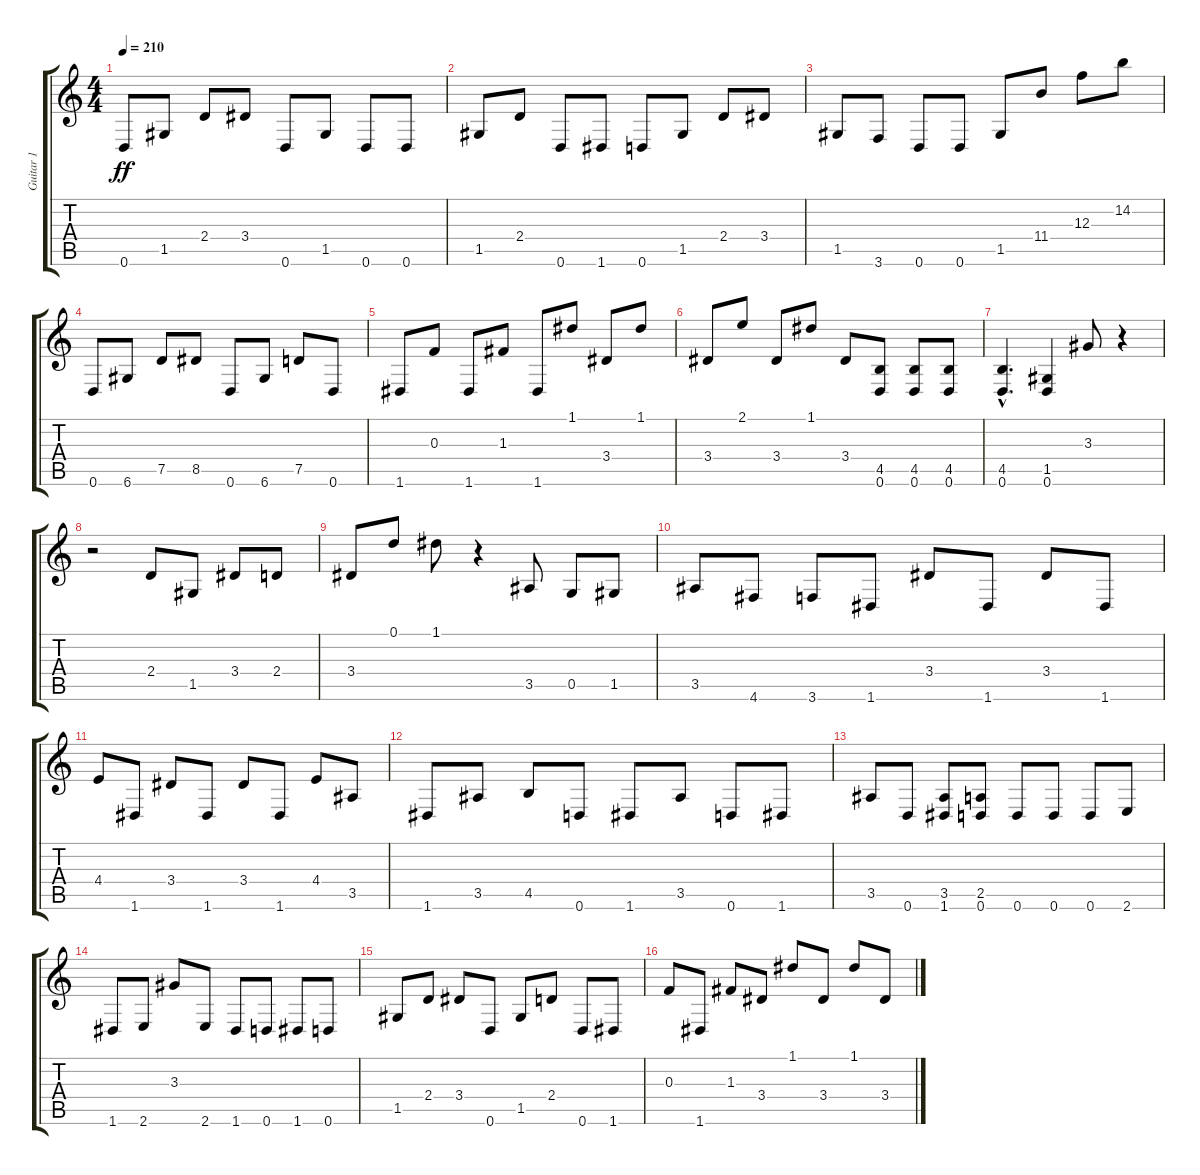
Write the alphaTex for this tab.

\track ("Guitar 1" "Guitar 1") {instrument distortionguitar}
\staff {score tabs}
\tuning (D4 A3 F3 C3 G2 D2) {hide}
\ts (4 4)
\tempo 210
\clef g2
\ks c
0.6.8{dy ff instrument distortionguitar} 1.5.8 2.4.8 3.4.8 0.6.8 1.5.8 0.6.8 0.6.8 |
1.5.8 2.4.8 0.6.8 1.6.8 0.6.8 1.5.8 2.4.8 3.4.8 |
1.5.8 3.6.8 0.6.8 0.6.8 1.5.8 11.4.8 12.3.8 14.2.8 |
0.6.8 6.6.8 7.5.8 8.5.8 0.6.8 6.6.8 7.5.8 0.6.8 |
1.6.8 0.3.8 1.6.8 1.3.8 1.6.8 1.1.8 3.4.8 1.1.8 |
3.4.8 2.1.8 3.4.8 1.1.8 3.4.8 (4.5 0.6).8 (4.5 0.6).8 (4.5 0.6).8 |
(4.5{hac} 0.6{hac}).4{d} (1.5 0.6).4 3.3.8 r.4 |
r.2 2.4.8 1.5.8 3.4.8 2.4.8 |
3.4.8 0.1.8 1.1.8 r.4 3.5.8 0.5.8 1.5.8 |
3.5.8 4.6.8 3.6.8 1.6.8 3.4.8 1.6.8 3.4.8 1.6.8 |
4.4.8 1.6.8 3.4.8 1.6.8 3.4.8 1.6.8 4.4.8 3.5.8 |
1.6.8 3.5.8 4.5.8 0.6.8 1.6.8 3.5.8 0.6.8 1.6.8 |
3.5.8 0.6.8 (3.5 1.6).8 (2.5 0.6).8 0.6.8 0.6.8 0.6.8 2.6.8 |
1.6.8 2.6.8 3.3.8 2.6.8 1.6.8 0.6.8 1.6.8 0.6.8 |
1.5.8 2.4.8 3.4.8 0.6.8 1.5.8 2.4.8 0.6.8 1.6.8 |
0.3.8 1.6.8 1.3.8 3.4.8 1.1.8 3.4.8 1.1.8 3.4.8
